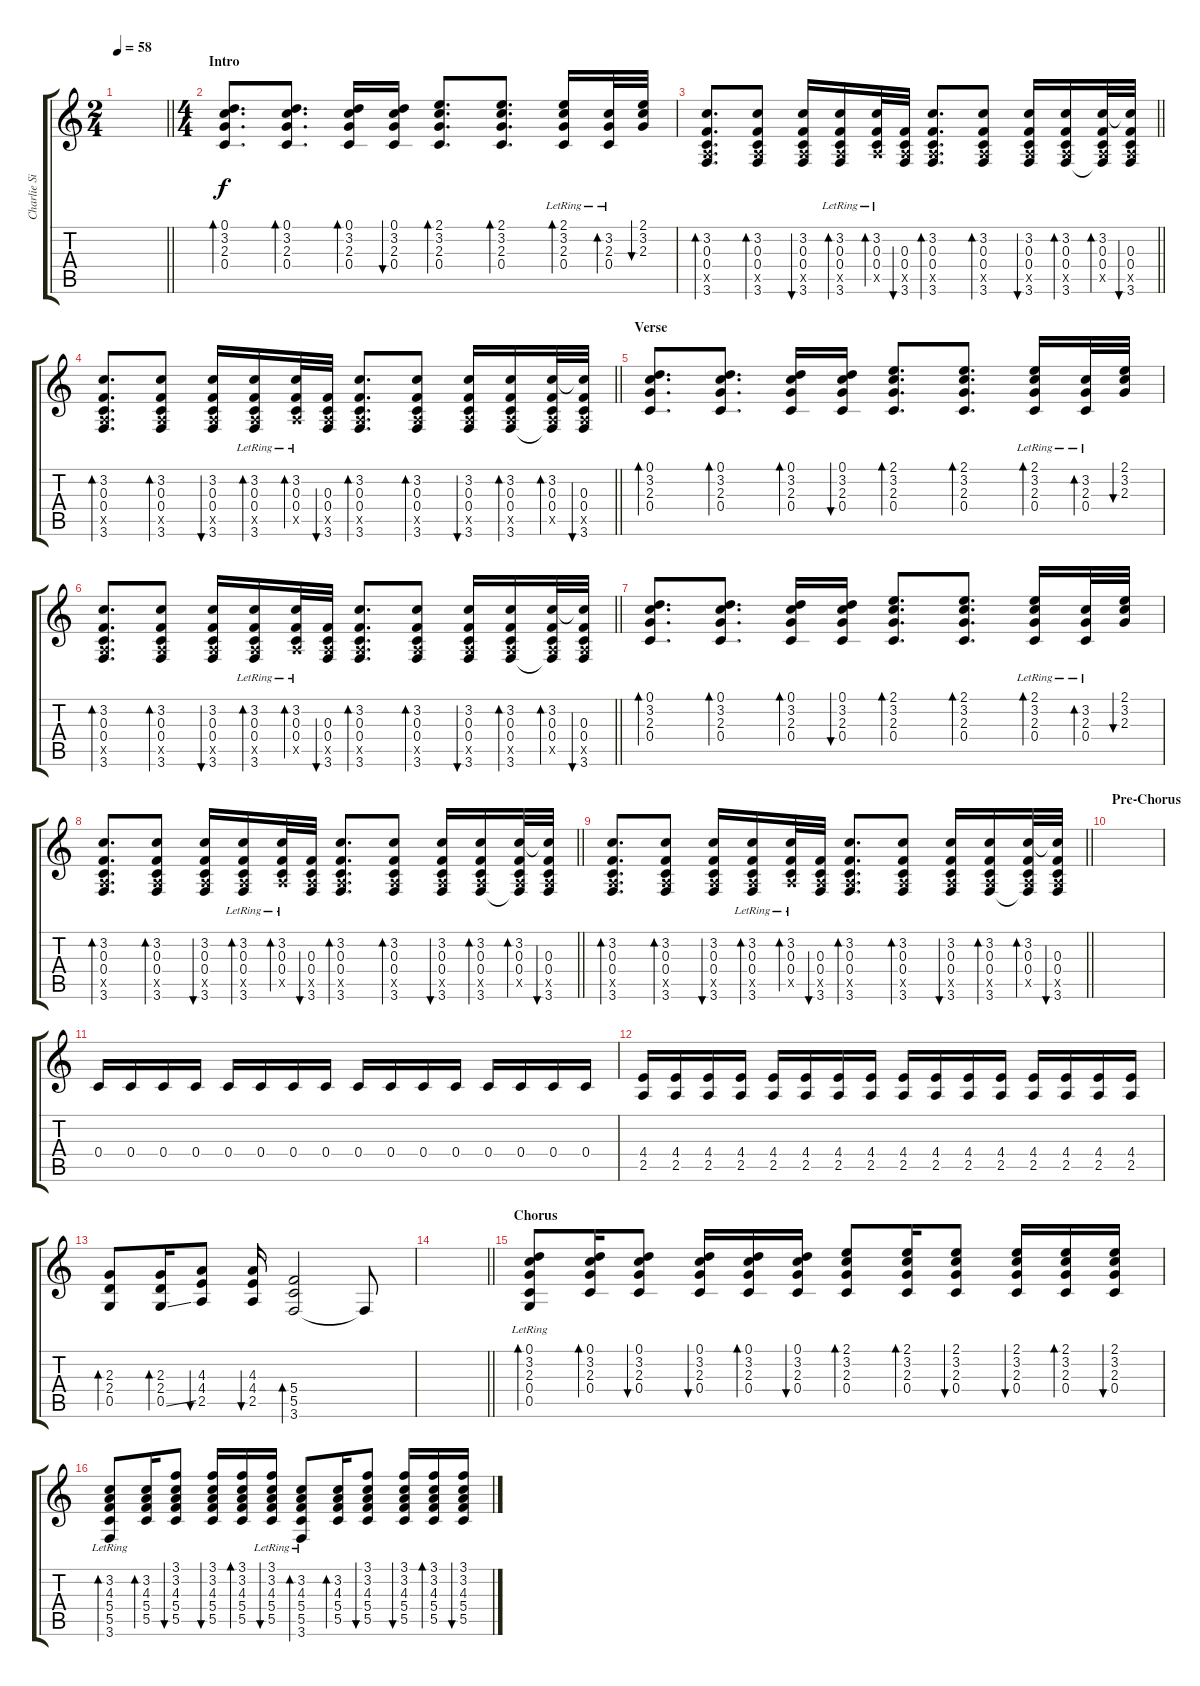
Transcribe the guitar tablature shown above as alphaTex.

\track ("Charlie Simpson" "Charlie Si") {instrument acousticguitarsteel}
\staff {score tabs}
\tuning (D4 A3 F3 C3 G2 D2) {hide}
\ts (2 4)
\tempo 58
\clef g2
\barLineRight lightlight
\ks c
|
\ts (4 4)
\section ("" "Intro")
(0.1 3.2 2.3 0.4).8{d bd 30 volume 11 instrument acousticguitarsteel} (0.1 3.2 2.3 0.4).8{d bd 30} (0.1 3.2 2.3 0.4).16{bd 30} (0.1 3.2 2.3 0.4).16{bu 30} (2.1 3.2 2.3 0.4).8{d bd 30} (2.1 3.2 2.3 0.4).8{d bd 30} (2.1{lr} 3.2 2.3 0.4).16{bd 30} (3.2 2.3 0.4{lr}).32{bd 30} (2.1 3.2 2.3).32{bu 30} |
\barLineRight lightlight
(3.2 0.3 0.4 2.5{x} 3.6).8{d bd 30} (3.2 0.3 0.4 2.5{x} 3.6).8{bd 30} (3.2 0.3 0.4 2.5{x} 3.6).16{bu 30} (3.2 0.3 0.4 2.5{x} 3.6{lr}).16{bd 30} (3.2{lr} 0.3 0.4 2.5{x}).32{bd 30} (0.3 0.4 2.5{x} 3.6).32{bu 30} (3.2 0.3 0.4 2.5{x} 3.6).8{d bd 30} (3.2 0.3 0.4 2.5{x} 3.6).8{bd 30} (3.2 0.3 0.4 2.5{x} 3.6).16{bu 30} (3.2 0.3 0.4 2.5{x} 3.6).16{bd 30} (3.2 0.3 0.4 2.5{x} 3.6{t}).32{bd 30} (3.2{t} 0.3 0.4 2.5{x} 3.6).32{bu 30} |
\barLineRight lightlight
(3.2 0.3 0.4 2.5{x} 3.6).8{d bd 30} (3.2 0.3 0.4 2.5{x} 3.6).8{bd 30} (3.2 0.3 0.4 2.5{x} 3.6).16{bu 30} (3.2 0.3 0.4 2.5{x} 3.6{lr}).16{bd 30} (3.2{lr} 0.3 0.4 2.5{x}).32{bd 30} (0.3 0.4 2.5{x} 3.6).32{bu 30} (3.2 0.3 0.4 2.5{x} 3.6).8{d bd 30} (3.2 0.3 0.4 2.5{x} 3.6).8{bd 30} (3.2 0.3 0.4 2.5{x} 3.6).16{bu 30} (3.2 0.3 0.4 2.5{x} 3.6).16{bd 30} (3.2 0.3 0.4 2.5{x} 3.6{t}).32{bd 30} (3.2{t} 0.3 0.4 2.5{x} 3.6).32{bu 30} |
\section ("" "Verse")
(0.1 3.2 2.3 0.4).8{d bd 30} (0.1 3.2 2.3 0.4).8{d bd 30} (0.1 3.2 2.3 0.4).16{bd 30} (0.1 3.2 2.3 0.4).16{bu 30} (2.1 3.2 2.3 0.4).8{d bd 30} (2.1 3.2 2.3 0.4).8{d bd 30} (2.1{lr} 3.2 2.3 0.4).16{bd 30} (3.2 2.3 0.4{lr}).32{bd 30} (2.1 3.2 2.3).32{bu 30} |
\barLineRight lightlight
(3.2 0.3 0.4 2.5{x} 3.6).8{d bd 30} (3.2 0.3 0.4 2.5{x} 3.6).8{bd 30} (3.2 0.3 0.4 2.5{x} 3.6).16{bu 30} (3.2 0.3 0.4 2.5{x} 3.6{lr}).16{bd 30} (3.2{lr} 0.3 0.4 2.5{x}).32{bd 30} (0.3 0.4 2.5{x} 3.6).32{bu 30} (3.2 0.3 0.4 2.5{x} 3.6).8{d bd 30} (3.2 0.3 0.4 2.5{x} 3.6).8{bd 30} (3.2 0.3 0.4 2.5{x} 3.6).16{bu 30} (3.2 0.3 0.4 2.5{x} 3.6).16{bd 30} (3.2 0.3 0.4 2.5{x} 3.6{t}).32{bd 30} (3.2{t} 0.3 0.4 2.5{x} 3.6).32{bu 30} |
(0.1 3.2 2.3 0.4).8{d bd 30} (0.1 3.2 2.3 0.4).8{d bd 30} (0.1 3.2 2.3 0.4).16{bd 30} (0.1 3.2 2.3 0.4).16{bu 30} (2.1 3.2 2.3 0.4).8{d bd 30} (2.1 3.2 2.3 0.4).8{d bd 30} (2.1{lr} 3.2 2.3 0.4).16{bd 30} (3.2 2.3 0.4{lr}).32{bd 30} (2.1 3.2 2.3).32{bu 30} |
\barLineRight lightlight
(3.2 0.3 0.4 2.5{x} 3.6).8{d bd 30} (3.2 0.3 0.4 2.5{x} 3.6).8{bd 30} (3.2 0.3 0.4 2.5{x} 3.6).16{bu 30} (3.2 0.3 0.4 2.5{x} 3.6{lr}).16{bd 30} (3.2{lr} 0.3 0.4 2.5{x}).32{bd 30} (0.3 0.4 2.5{x} 3.6).32{bu 30} (3.2 0.3 0.4 2.5{x} 3.6).8{d bd 30} (3.2 0.3 0.4 2.5{x} 3.6).8{bd 30} (3.2 0.3 0.4 2.5{x} 3.6).16{bu 30} (3.2 0.3 0.4 2.5{x} 3.6).16{bd 30} (3.2 0.3 0.4 2.5{x} 3.6{t}).32{bd 30} (3.2{t} 0.3 0.4 2.5{x} 3.6).32{bu 30} |
\barLineRight lightlight
(3.2 0.3 0.4 2.5{x} 3.6).8{d bd 30} (3.2 0.3 0.4 2.5{x} 3.6).8{bd 30} (3.2 0.3 0.4 2.5{x} 3.6).16{bu 30} (3.2 0.3 0.4 2.5{x} 3.6{lr}).16{bd 30} (3.2{lr} 0.3 0.4 2.5{x}).32{bd 30} (0.3 0.4 2.5{x} 3.6).32{bu 30} (3.2 0.3 0.4 2.5{x} 3.6).8{d bd 30} (3.2 0.3 0.4 2.5{x} 3.6).8{bd 30} (3.2 0.3 0.4 2.5{x} 3.6).16{bu 30} (3.2 0.3 0.4 2.5{x} 3.6).16{bd 30} (3.2 0.3 0.4 2.5{x} 3.6{t}).32{bd 30} (3.2{t} 0.3 0.4 2.5{x} 3.6).32{bu 30} |
\section ("" "Pre-Chorus")
|
0.4.16 0.4.16 0.4.16 0.4.16 0.4.16 0.4.16 0.4.16 0.4.16 0.4.16 0.4.16 0.4.16 0.4.16 0.4.16 0.4.16 0.4.16 0.4.16 |
(4.4 2.5).16 (4.4 2.5).16 (4.4 2.5).16 (4.4 2.5).16 (4.4 2.5).16 (4.4 2.5).16 (4.4 2.5).16 (4.4 2.5).16 (4.4 2.5).16 (4.4 2.5).16 (4.4 2.5).16 (4.4 2.5).16 (4.4 2.5).16 (4.4 2.5).16 (4.4 2.5).16 (4.4 2.5).16 |
(2.3 2.4 0.5).8{bd 30} (2.3 2.4 0.5{ss}).16{bd 30} (4.3 4.4 2.5).8{bu 30} (4.3 4.4 2.5).16{bu 30} (5.4 5.5 3.6).2{bd 30} 3.6{t}.8 |
\barLineRight lightlight
|
\section ("" "Chorus")
(0.1 3.2 2.3 0.4 0.5{lr}).8{bd 30} (0.1 3.2 2.3 0.4).16{bd 30} (0.1 3.2 2.3 0.4).8{bu 30} (0.1 3.2 2.3 0.4).16{bu 30} (0.1 3.2 2.3 0.4).16{bd 30} (0.1 3.2 2.3 0.4).16{bu 30} (2.1 3.2 2.3 0.4).8{bd 30} (2.1 3.2 2.3 0.4).16{bd 30} (2.1 3.2 2.3 0.4).8{bu 30} (2.1 3.2 2.3 0.4).16{bu 30} (2.1 3.2 2.3 0.4).16{bd 30} (2.1 3.2 2.3 0.4).16{bu 30} |
(3.2 4.3 5.4 5.5 3.6{lr}).8{bd 30} (3.2 4.3 5.4 5.5).16{bd 30} (3.1 3.2 4.3 5.4 5.5).8{bu 30} (3.1 3.2 4.3 5.4 5.5).16{bu 30} (3.1 3.2 4.3 5.4 5.5).16{bd 30} (3.1{lr} 3.2 4.3 5.4 5.5).16{bu 30} (3.2 4.3 5.4 5.5 3.6{lr}).8{bd 30} (3.2 4.3 5.4 5.5).16{bd 30} (3.1 3.2 4.3 5.4 5.5).8{bu 30} (3.1 3.2 4.3 5.4 5.5).16{bu 30} (3.1 3.2 4.3 5.4 5.5).16{bd 30} (3.1 3.2 4.3 5.4 5.5).16{bu 30}
